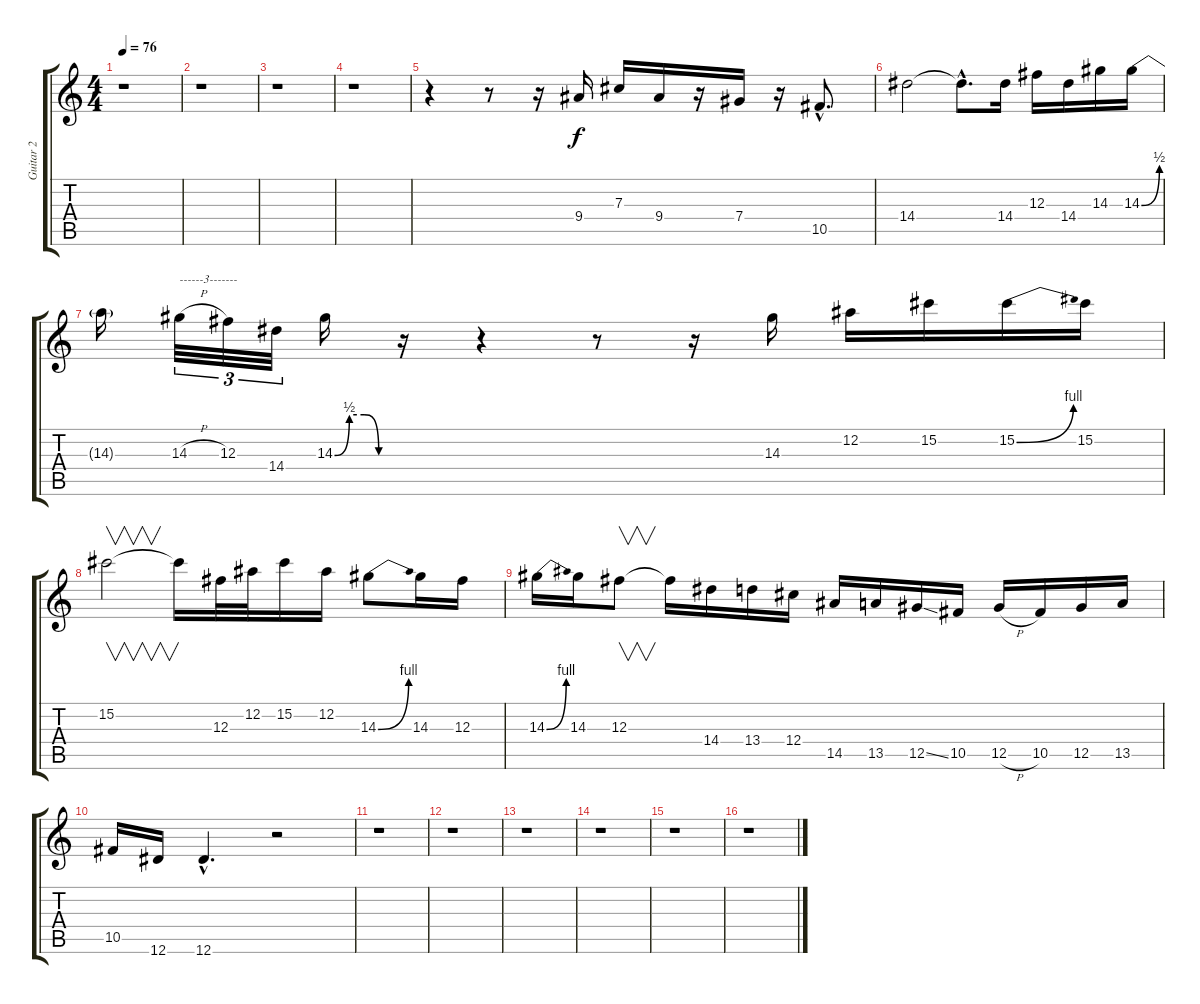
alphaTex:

\track ("Guitar 2 " "Guitar 2 ") {instrument electricguitarmuted}
\staff {score tabs}
\tuning (Eb4 Bb3 Gb3 Db3 Ab2 Eb2) {hide}
\ts (4 4)
\tempo 76
\clef g2
\ks c
r.1{dy f instrument electricguitarmuted} |
r.1 |
r.1 |
r.1 |
r.4 r.8 r.16 9.4.16 7.3.16 9.4.16 r.16 7.4.16 r.16 10.5{hac}.8{d} |
14.4.2 14.4{hac t}.8{d} 14.4.16 12.3.16 14.4.16 14.3.16 14.3{be (bend 0 0 60 2)}.16 |
14.3{t}.16 14.3{h}.32{tu (3 2) txt "------3-------"} 12.3.32{tu (3 2)} 14.4.32{tu (3 2)} 14.3{be (custom 0 0 15 2 30 2 45 0 60 0)}.16 r.16 r.4 r.8 r.16 14.3.16 12.2.16 15.2.16 15.2{be (bend 0 0 60 4)}.16 15.2.16 |
15.2.2{v} 15.2{t}.16 12.3.32 12.2.32 15.2.16 12.2.16 14.3{be (bend 0 0 60 4)}.8 14.3.16 12.3.16 |
14.3{be (bend 0 0 60 4)}.16 14.3.16 12.3.8{v} 12.3{t}.16 14.4.16 13.4.16 12.4.16 14.5.16 13.5.16 12.5{ss}.16 10.5.16 12.5{h}.16 10.5.16 12.5.16 13.5.16 |
10.5.16 12.6.16 12.6{hac}.4{d} r.2 |
r.1 |
r.1 |
r.1 |
r.1 |
r.1 |
r.1
